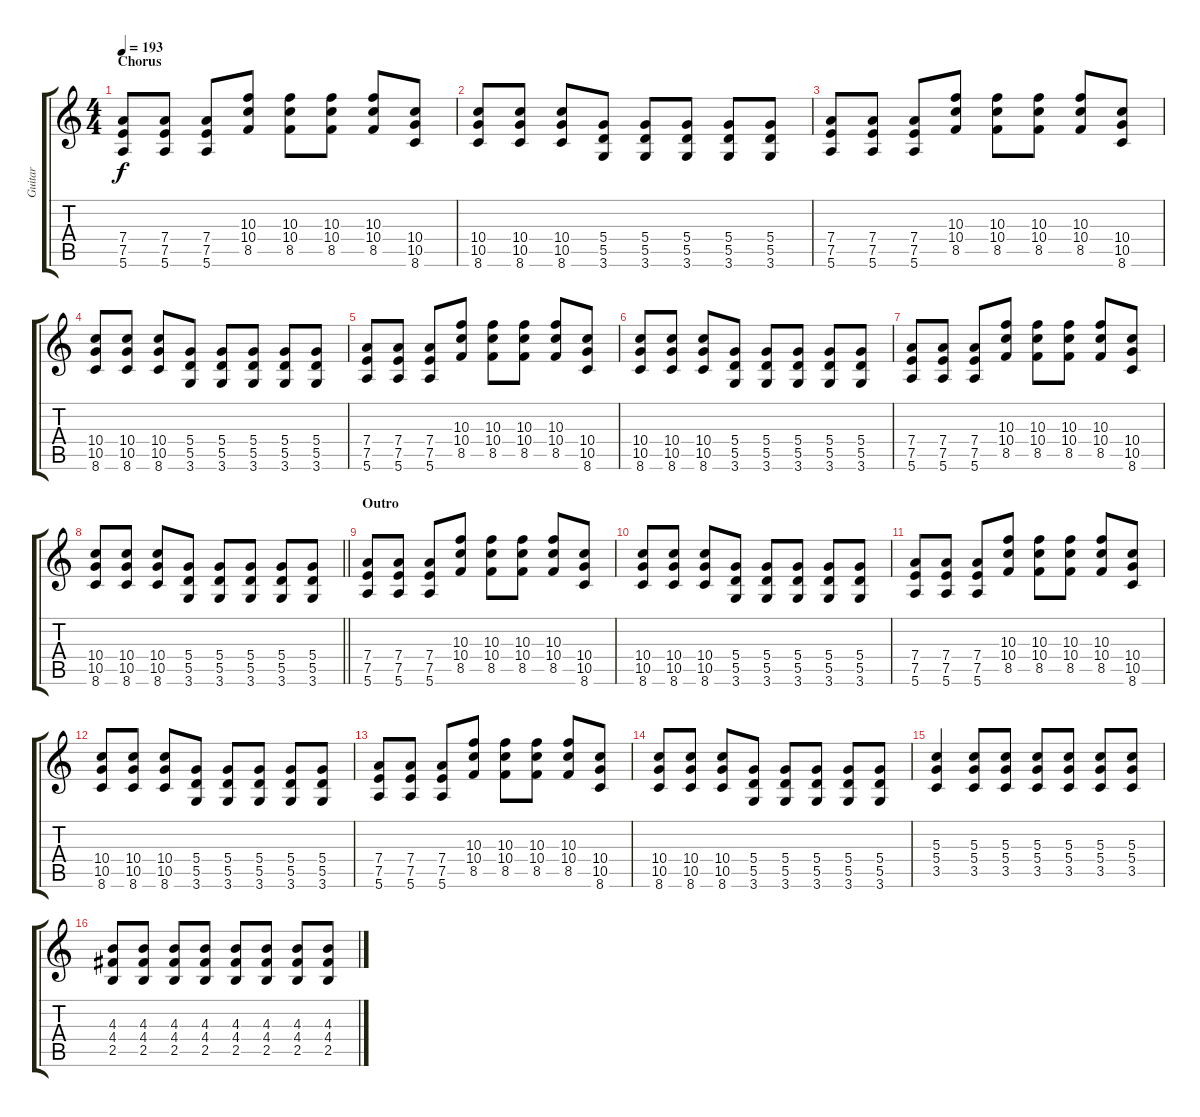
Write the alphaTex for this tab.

\track ("Guitar" "Guitar") {instrument distortionguitar}
\staff {score tabs}
\tuning (E4 B3 G3 D3 A2 E2) {hide}
\ts (4 4)
\section ("" "Chorus")
\tempo 193
\clef g2
\ks c
(7.4 7.5 5.6).8{dy f} (7.4 7.5 5.6).8 (7.4 7.5 5.6).8 (10.3 10.4 8.5).8 (10.3 10.4 8.5).8 (10.3 10.4 8.5).8 (10.3 10.4 8.5).8 (10.4 10.5 8.6).8 |
(10.4 10.5 8.6).8 (10.4 10.5 8.6).8 (10.4 10.5 8.6).8 (5.4 5.5 3.6).8 (5.4 5.5 3.6).8 (5.4 5.5 3.6).8 (5.4 5.5 3.6).8 (5.4 5.5 3.6).8 |
(7.4 7.5 5.6).8 (7.4 7.5 5.6).8 (7.4 7.5 5.6).8 (10.3 10.4 8.5).8 (10.3 10.4 8.5).8 (10.3 10.4 8.5).8 (10.3 10.4 8.5).8 (10.4 10.5 8.6).8 |
(10.4 10.5 8.6).8 (10.4 10.5 8.6).8 (10.4 10.5 8.6).8 (5.4 5.5 3.6).8 (5.4 5.5 3.6).8 (5.4 5.5 3.6).8 (5.4 5.5 3.6).8 (5.4 5.5 3.6).8 |
(7.4 7.5 5.6).8 (7.4 7.5 5.6).8 (7.4 7.5 5.6).8 (10.3 10.4 8.5).8 (10.3 10.4 8.5).8 (10.3 10.4 8.5).8 (10.3 10.4 8.5).8 (10.4 10.5 8.6).8 |
(10.4 10.5 8.6).8 (10.4 10.5 8.6).8 (10.4 10.5 8.6).8 (5.4 5.5 3.6).8 (5.4 5.5 3.6).8 (5.4 5.5 3.6).8 (5.4 5.5 3.6).8 (5.4 5.5 3.6).8 |
(7.4 7.5 5.6).8 (7.4 7.5 5.6).8 (7.4 7.5 5.6).8 (10.3 10.4 8.5).8 (10.3 10.4 8.5).8 (10.3 10.4 8.5).8 (10.3 10.4 8.5).8 (10.4 10.5 8.6).8 |
\barLineRight lightlight
(10.4 10.5 8.6).8 (10.4 10.5 8.6).8 (10.4 10.5 8.6).8 (5.4 5.5 3.6).8 (5.4 5.5 3.6).8 (5.4 5.5 3.6).8 (5.4 5.5 3.6).8 (5.4 5.5 3.6).8 |
\section ("" "Outro")
(7.4 7.5 5.6).8 (7.4 7.5 5.6).8 (7.4 7.5 5.6).8 (10.3 10.4 8.5).8 (10.3 10.4 8.5).8 (10.3 10.4 8.5).8 (10.3 10.4 8.5).8 (10.4 10.5 8.6).8 |
(10.4 10.5 8.6).8 (10.4 10.5 8.6).8 (10.4 10.5 8.6).8 (5.4 5.5 3.6).8 (5.4 5.5 3.6).8 (5.4 5.5 3.6).8 (5.4 5.5 3.6).8 (5.4 5.5 3.6).8 |
(7.4 7.5 5.6).8 (7.4 7.5 5.6).8 (7.4 7.5 5.6).8 (10.3 10.4 8.5).8 (10.3 10.4 8.5).8 (10.3 10.4 8.5).8 (10.3 10.4 8.5).8 (10.4 10.5 8.6).8 |
(10.4 10.5 8.6).8 (10.4 10.5 8.6).8 (10.4 10.5 8.6).8 (5.4 5.5 3.6).8 (5.4 5.5 3.6).8 (5.4 5.5 3.6).8 (5.4 5.5 3.6).8 (5.4 5.5 3.6).8 |
(7.4 7.5 5.6).8 (7.4 7.5 5.6).8 (7.4 7.5 5.6).8 (10.3 10.4 8.5).8 (10.3 10.4 8.5).8 (10.3 10.4 8.5).8 (10.3 10.4 8.5).8 (10.4 10.5 8.6).8 |
(10.4 10.5 8.6).8 (10.4 10.5 8.6).8 (10.4 10.5 8.6).8 (5.4 5.5 3.6).8 (5.4 5.5 3.6).8 (5.4 5.5 3.6).8 (5.4 5.5 3.6).8 (5.4 5.5 3.6).8 |
(5.3 5.4 3.5).4 (5.3 5.4 3.5).8 (5.3 5.4 3.5).8 (5.3 5.4 3.5).8 (5.3 5.4 3.5).8 (5.3 5.4 3.5).8 (5.3 5.4 3.5).8 |
(4.3 4.4 2.5).8 (4.3 4.4 2.5).8 (4.3 4.4 2.5).8 (4.3 4.4 2.5).8 (4.3 4.4 2.5).8 (4.3 4.4 2.5).8 (4.3 4.4 2.5).8 (4.3 4.4 2.5).8
